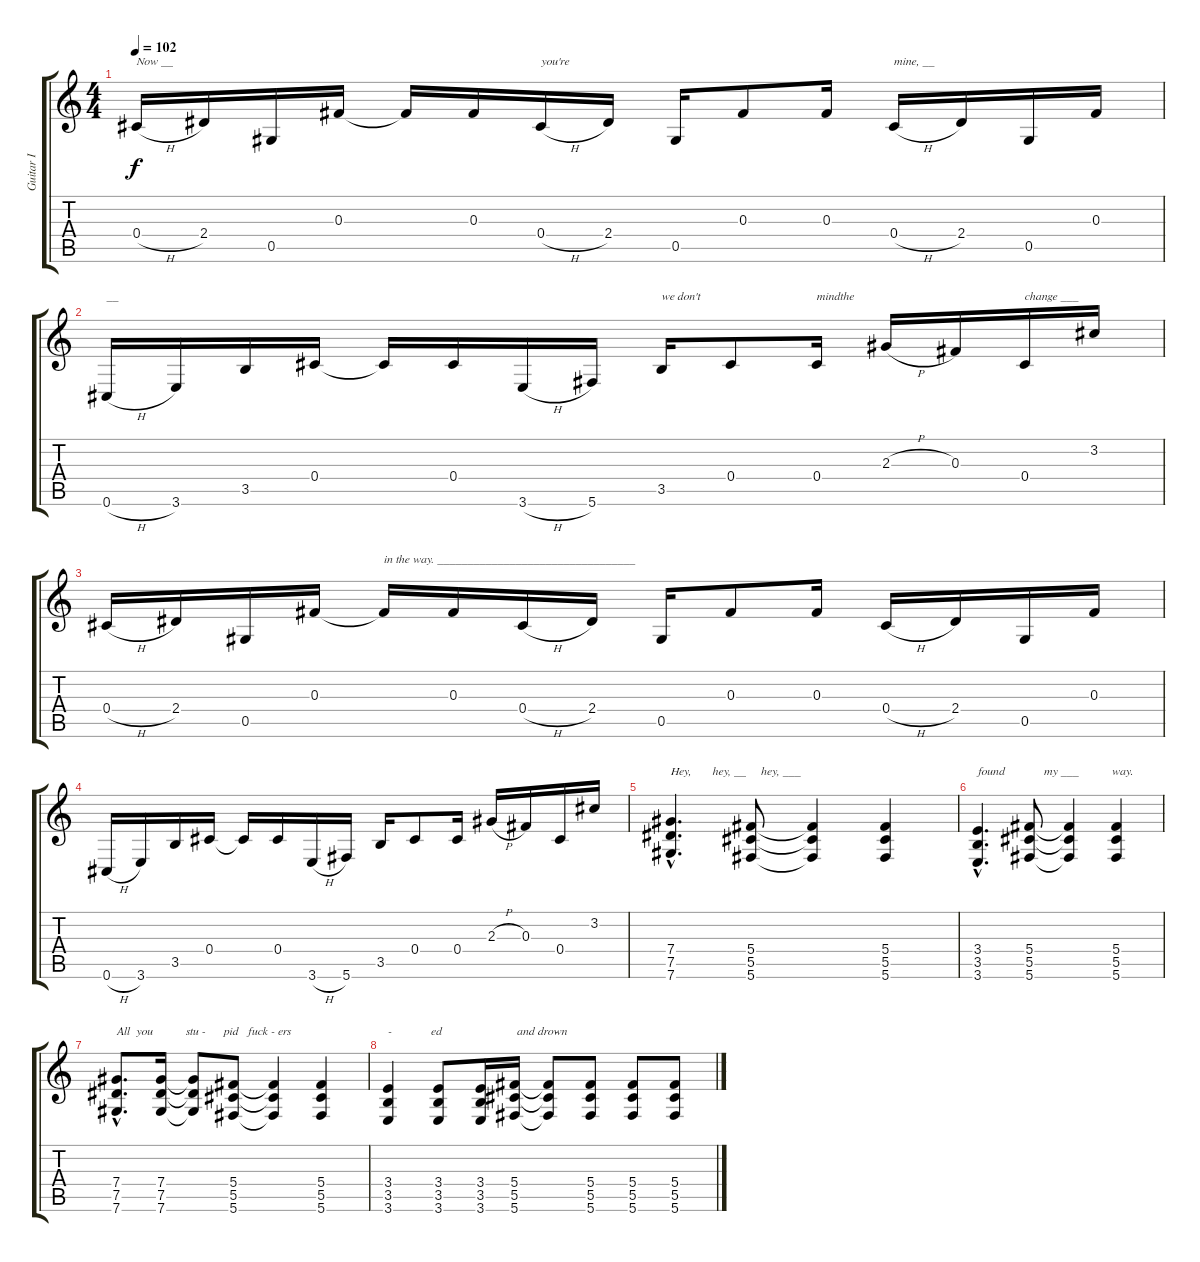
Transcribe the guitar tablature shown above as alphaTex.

\track ("Guitar I" "Guitar I") {instrument acousticguitarsteel}
\staff {score tabs}
\tuning (Eb4 Bb3 Gb3 Db3 Ab2 Db2) {hide}
\ts (4 4)
\tempo 102
\clef g2
\ks c
0.4{h}.16{txt "Now __" dy f} 2.4.16 0.5.16 0.3.16 0.3{t}.16 0.3.16 0.4{h}.16{txt "you're"} 2.4.16 0.5.16 0.3.8 0.3.16 0.4{h}.16{txt "mine, __"} 2.4.16 0.5.16 0.3.16 |
0.6{h}.16{txt "__"} 3.6.16 3.5.16 0.4.16 0.4{t}.16 0.4.16 3.6{h}.16 5.6.16 3.5.16{txt "we don't"} 0.4.8 0.4.16{txt "mindthe"} 2.3{h}.16 0.3.16 0.4.16{txt "change ___"} 3.2.16 |
0.4{h}.16 2.4.16 0.5.16 0.3.16 0.3{t}.16{txt "in the way. _________________________________"} 0.3.16 0.4{h}.16 2.4.16 0.5.16 0.3.8 0.3.16 0.4{h}.16 2.4.16 0.5.16 0.3.16 |
0.6{h}.16 3.6.16 3.5.16 0.4.16 0.4{t}.16 0.4.16 3.6{h}.16 5.6.16 3.5.16 0.4.8 0.4.16 2.3{h}.16 0.3.16 0.4.16 3.2.16 |
(7.4{hac} 7.5{hac} 7.6{hac}).4{d txt "Hey,       hey, __     hey, ___"} (5.4 5.5 5.6).8 (5.4{t} 5.5{t} 5.6{t}).4 (5.4 5.5 5.6).4 |
(3.4{hac} 3.5{hac} 3.6{hac}).4{d txt "found             my ___           way."} (5.4 5.5 5.6).8 (5.4{t} 5.5{t} 5.6{t}).4 (5.4 5.5 5.6).4 |
(7.4{hac} 7.5{hac} 7.6{hac}).8{d txt "All  you           stu -      pid   fuck - ers    "} (7.4 7.5 7.6).16 (7.4{t} 7.5{t} 7.6{t}).8 (5.4 5.5 5.6).8 (5.4{t} 5.5{t} 5.6{t}).4 (5.4 5.5 5.6).4 |
(3.4 3.5 3.6).4{txt "-             ed                         and drown"} (3.4 3.5 3.6).8 (3.4 3.5 3.6).16 (5.4 5.5 5.6).16 (5.4{t} 5.5{t} 5.6{t}).8{txt "  -"} (5.4 5.5 5.6).8 (5.4 5.5 5.6).8 (5.4 5.5 5.6).8
